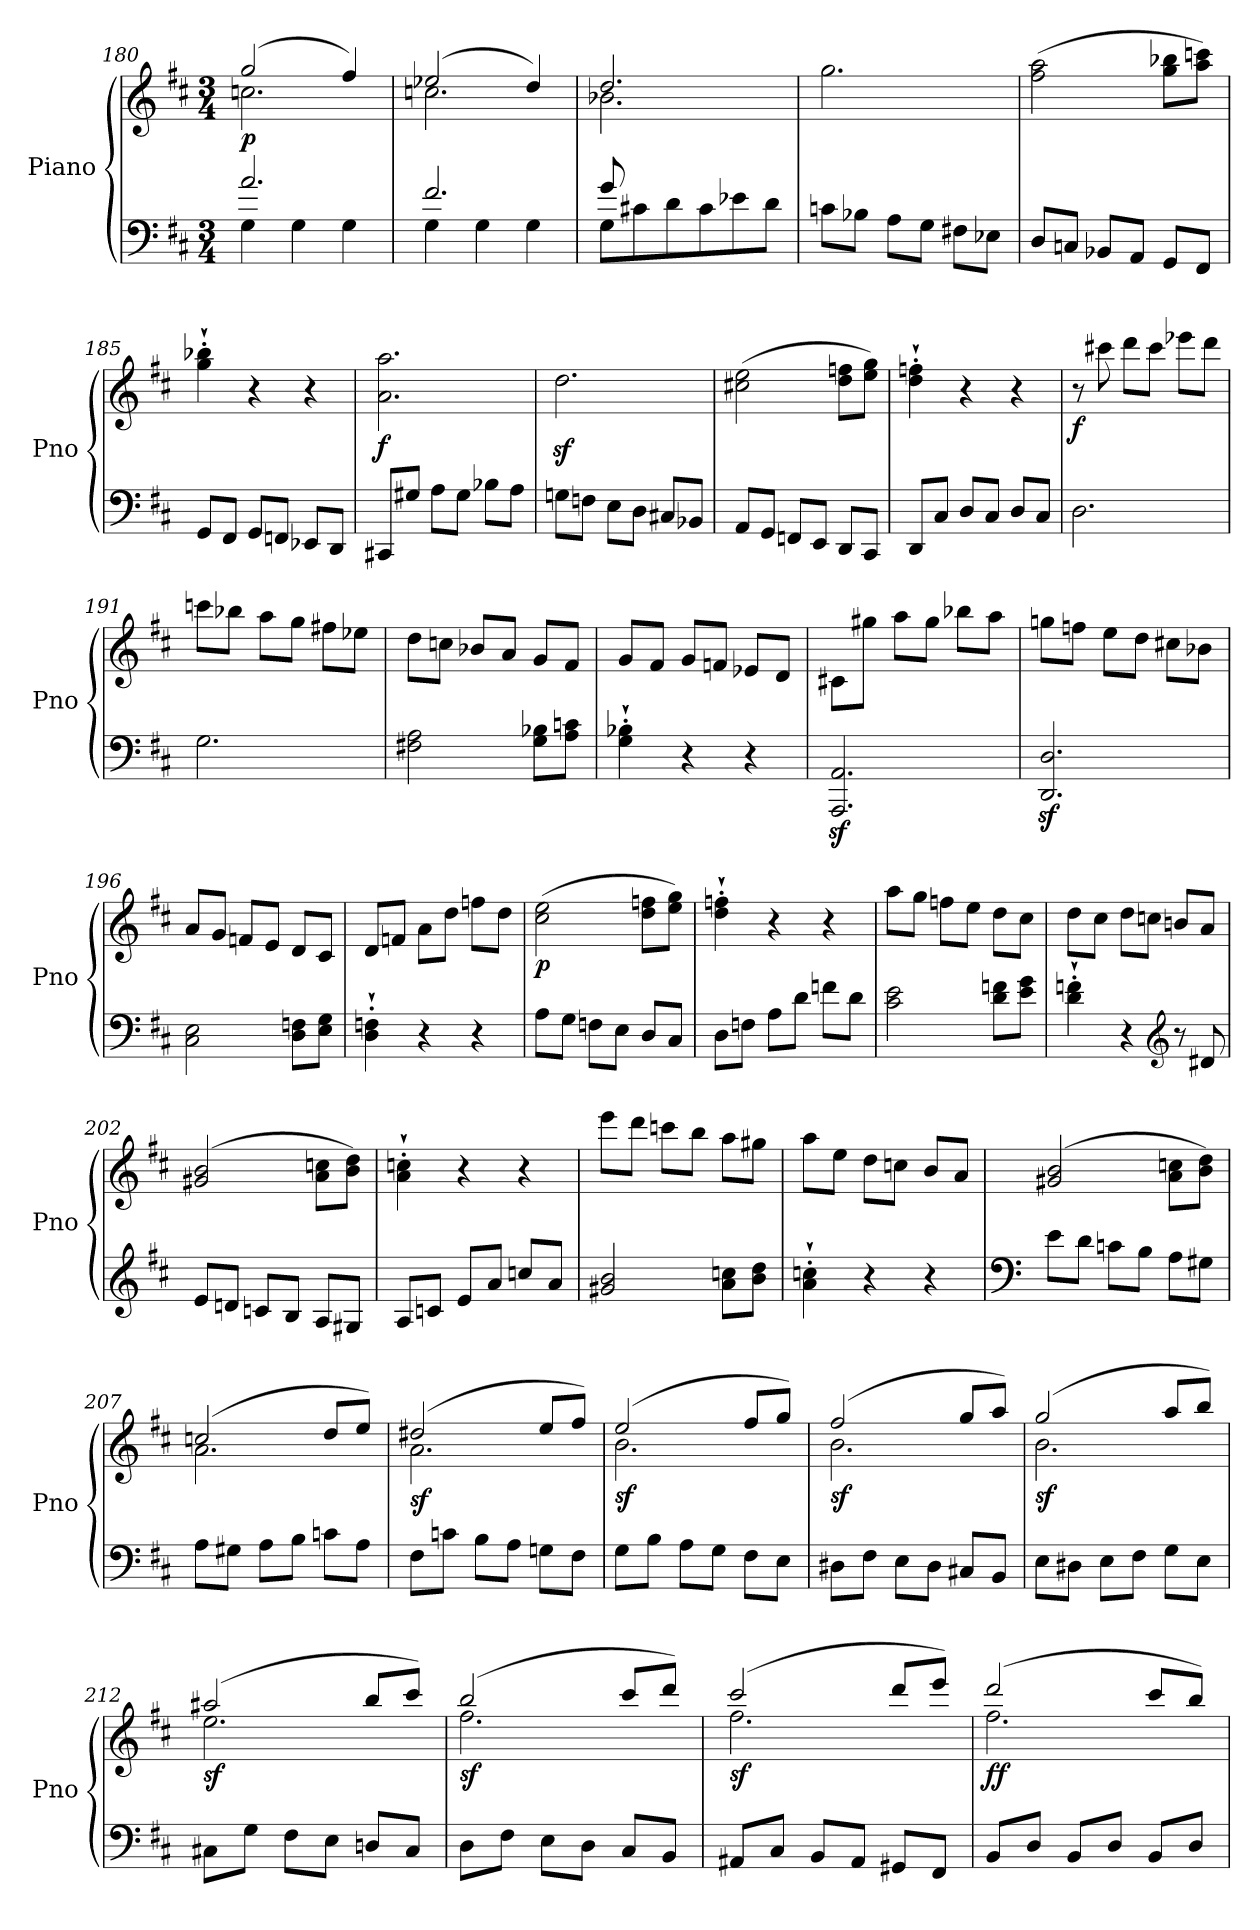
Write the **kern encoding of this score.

**kern	**kern	**dynam
*part1	*part1	*part1
*staff2	*staff1	*staff1/2
*I"Piano	*	*
*I'Pno	*	*
*clefF4	*clefG2	*
*k[f#c#]	*k[f#c#]	*
*M3/4	*M3/4	*
=180	=180	=180
*^	*^	*
!	!	!	!	!LO:DY:b
2.a/	4G\	(2gg/	2.ccn\	p
.	4G\	.	.	.
.	4G\	4ff#/)	.	.
!!LO:LB:g=z	!!
=181	=181	=181	=181	=181
2.f#/	4G\	(2ee-X/	2.ccn\	.
.	4G\	.	.	.
.	4G\	4dd/)	.	.
!!LO:LB:g=z	!!
=182	=182	=182	=182	=182
8G\L	8g/	2.dd/	2.b-X\	.
8c#X\	2ryy	.	.	.
8d\	.	.	.	.
!	!	!	!	!LO:DY:a=2
8c#\	.	.	.	other-dynamics
8e-X\	.	.	.	.
8d\J	8ryy	.	.	.
*v	*v	*	*	*
*	*v	*v	*
=183	=183	=183
8cn\L	2.gg\	.
8B-X\J	.	.
8A\L	.	.
8G\J	.	.
8F#X\L	.	.
8E-X\J	.	.
=184	=184	=184
8D/L	(2ff#\ 2aa\	.
8Cn/J	.	.
8BB-X/L	.	.
8AA/J	.	.
8GG/L	8gg\ 8bb-X\L	.
8FF#/J	8aa\ 8cccn\J)	.
=185	=185	=185
8GG/L	4gg\'` 4bb-X\'`	.
8FF#/J	.	.
8GG/L	4r	.
8FFn/J	.	.
8EE-X/L	4r	.
8DD/J	.	.
=186	=186	=186
!	!	!LO:DY:b
8CC#X/L	2.a\ 2.aa\	f
8G#X/J	.	.
8A\L	.	.
8G#\J	.	.
8B-X\L	.	.
8A\J	.	.
!!LO:LB:g=z
=187	=187	=187
8Gn\L	2.ddz<\	.
8Fn\J	.	.
8E\L	.	.
8D\J	.	.
8C#X/L	.	.
8BB-X/J	.	.
=188	=188	=188
8AA/L	(2cc#X\ 2ee\	.
8GG/J	.	.
8FFn/L	.	.
8EE/J	.	.
8DD/L	8dd\ 8ffn\L	.
8CC#/J	8ee\ 8gg\J)	.
=189	=189	=189
8DD/L	4dd\'` 4ffn\'`	.
8C#/J	.	.
8D/L	4r	.
8C#/J	.	.
8D/L	4r	.
8C#/J	.	.
=190	=190	=190
!	!	!LO:DY:b
2.D\	8r	f
.	8ccc#X\	.
.	8ddd\L	.
.	8ccc#\J	.
.	8eee-X\L	.
.	8ddd\J	.
=191	=191	=191
2.G\	8cccn\L	.
.	8bb-X\J	.
.	8aa\L	.
.	8gg\J	.
.	8ff#X\L	.
.	8ee-X\J	.
!!LO:LB:g=z
=192	=192	=192
2F#X\ 2A\	8dd\L	.
.	8ccn\J	.
.	8b-X/L	.
.	8a/J	.
8G\ 8B-X\L	8g/L	.
8A\ 8cn\J	8f#/J	.
=193	=193	=193
4G\'` 4B-X\'`	8g/L	.
.	8f#/J	.
4r	8g/L	.
.	8fn/J	.
4r	8e-X/L	.
.	8d/J	.
=194	=194	=194
2.AAA/z< 2.AA/z<	8c#X\L	.
.	8gg#X\J	.
.	8aa\L	.
.	8gg#\J	.
.	8bb-X\L	.
.	8aa\J	.
=195	=195	=195
2.DD/z< 2.D/z<	8ggn\L	.
.	8ffn\J	.
.	8ee\L	.
.	8dd\J	.
.	8cc#X\L	.
.	8b-X\J	.
=196	=196	=196
2C#\ 2E\	8a/L	.
.	8g/J	.
.	8fn/L	.
.	8e/J	.
8D\ 8Fn\L	8d/L	.
8E\ 8G\J	8c#/J	.
!!LO:LB:g=z
=197	=197	=197
4D\'` 4Fn\'`	8d/L	.
.	8fn/J	.
4r	8a\L	.
.	8dd\J	.
4r	8ffn\L	.
.	8dd\J	.
!!LO:PB:g=z
=198	=198	=198
!	!	!LO:DY:b
8A\L	(2cc#\ 2ee\	p
8G\J	.	.
8Fn\L	.	.
8E\J	.	.
8D/L	8dd\ 8ffn\L	.
8C#/J	8ee\ 8gg\J)	.
=199	=199	=199
8D\L	4dd\'` 4ffn\'`	.
8Fn\J	.	.
8A\L	4r	.
8d\J	.	.
8fn\L	4r	.
8d\J	.	.
=200	=200	=200
2c#\ 2e\	8aa\L	.
.	8gg\J	.
.	8ffn\L	.
.	8ee\J	.
8d\ 8fn\L	8dd\L	.
8e\ 8g\J	8cc#\J	.
=201	=201	=201
4d\'` 4fn\'`	8dd\L	.
.	8cc#\J	.
4r	8dd\L	.
.	8ccn\J	.
*clefG2	*	*
8r	8bn/L	.
8d#X/	8a/J	.
=202	=202	=202
8e/L	(2g#X/ 2b/	.
8dn/J	.	.
8cn/L	.	.
8B/J	.	.
8A/L	8a\ 8ccn\L	.
8G#X/J	8b\ 8dd\J)	.
!!LO:LB:g=z
=203	=203	=203
8A/L	4a\'` 4ccn\'`	.
8cn/J	.	.
8e/L	4r	.
8a/J	.	.
8ccn/L	4r	.
8a/J	.	.
!!LO:LB:g=z
=204	=204	=204
2g#X/ 2b/	8eee\L	.
.	8ddd\J	.
.	8cccn\L	.
.	8bb\J	.
8a\ 8ccn\L	8aa\L	.
8b\ 8dd\J	8gg#X\J	.
=205	=205	=205
4a\'` 4ccn\'`	8aa\L	.
.	8ee\J	.
4r	8dd\L	.
.	8ccn\J	.
4r	8b/L	.
.	8a/J	.
=206	=206	=206
*clefF4	*	*
!	!	!LO:DY:b
8e\L	(2g#X/ 2b/	other-dynamics
8d\J	.	.
8cn\L	.	.
8B\J	.	.
8A\L	8a\ 8ccn\L	.
8G#X\J	8b\ 8dd\J)	.
=207	=207	=207
*	*^	*
8A\L	(2ccn/	2.a\	.
8G#X\J	.	.	.
8A\L	.	.	.
8B\J	.	.	.
8cn\L	8dd/L	.	.
8A\J	8ee/J)	.	.
=208	=208	=208	=208
!	!	!	!LO:DY:b
8F#\L	(2dd#X/	2.a\	sf
8cn\J	.	.	.
8B\L	.	.	.
8A\J	.	.	.
8Gn\L	8ee/L	.	.
8F#\J	8ff#/J)	.	.
!!LO:LB:g=z	!!
=209	=209	=209	=209
!	!	!	!LO:DY:b
8G\L	(2ee/	2.b\	sf
8B\J	.	.	.
8A\L	.	.	.
8G\J	.	.	.
8F#\L	8ff#/L	.	.
8E\J	8gg/J)	.	.
!!LO:PB:g=z	!!
=210	=210	=210	=210
!	!	!	!LO:DY:b
8D#X\L	(2ff#/	2.b\	sf
8F#\J	.	.	.
8E\L	.	.	.
8D#\J	.	.	.
8C#X/L	8gg/L	.	.
8BB/J	8aa/J)	.	.
=211	=211	=211	=211
!	!	!	!LO:DY:b
8E\L	(2gg/	2.b\	sf
8D#X\J	.	.	.
8E\L	.	.	.
8F#\J	.	.	.
8G\L	8aa/L	.	.
8E\J	8bb/J)	.	.
=212	=212	=212	=212
!	!	!	!LO:DY:b
8C#X\L	(2aa#X/	2.ee\	sf
8G\J	.	.	.
8F#\L	.	.	.
8E\J	.	.	.
8Dn/L	8bb/L	.	.
8C#/J	8ccc#/J)	.	.
=213	=213	=213	=213
!	!	!	!LO:DY:b
8D\L	(2bb/	2.ff#\	sf
8F#\J	.	.	.
8E\L	.	.	.
8D\J	.	.	.
8C#/L	8ccc#/L	.	.
8BB/J	8ddd/J)	.	.
=214	=214	=214	=214
!	!	!	!LO:DY:b
8AA#X/L	(2ccc#/	2.ff#\	sf
8C#/J	.	.	.
8BB/L	.	.	.
8AA#/J	.	.	.
8GG#X/L	8ddd/L	.	.
8FF#/J	8eee/J)	.	.
=215	=215	=215	=215
!	!	!	!LO:DY:b
8BB/L	(2ddd/	2.ff#\	ff
8D/J	.	.	.
8BB/L	.	.	.
8D/J	.	.	.
8BB/L	8ccc#/L	.	.
8D/J	8bb/J)	.	.
*	*v	*v	*
=	=	=
*-	*-	*-
